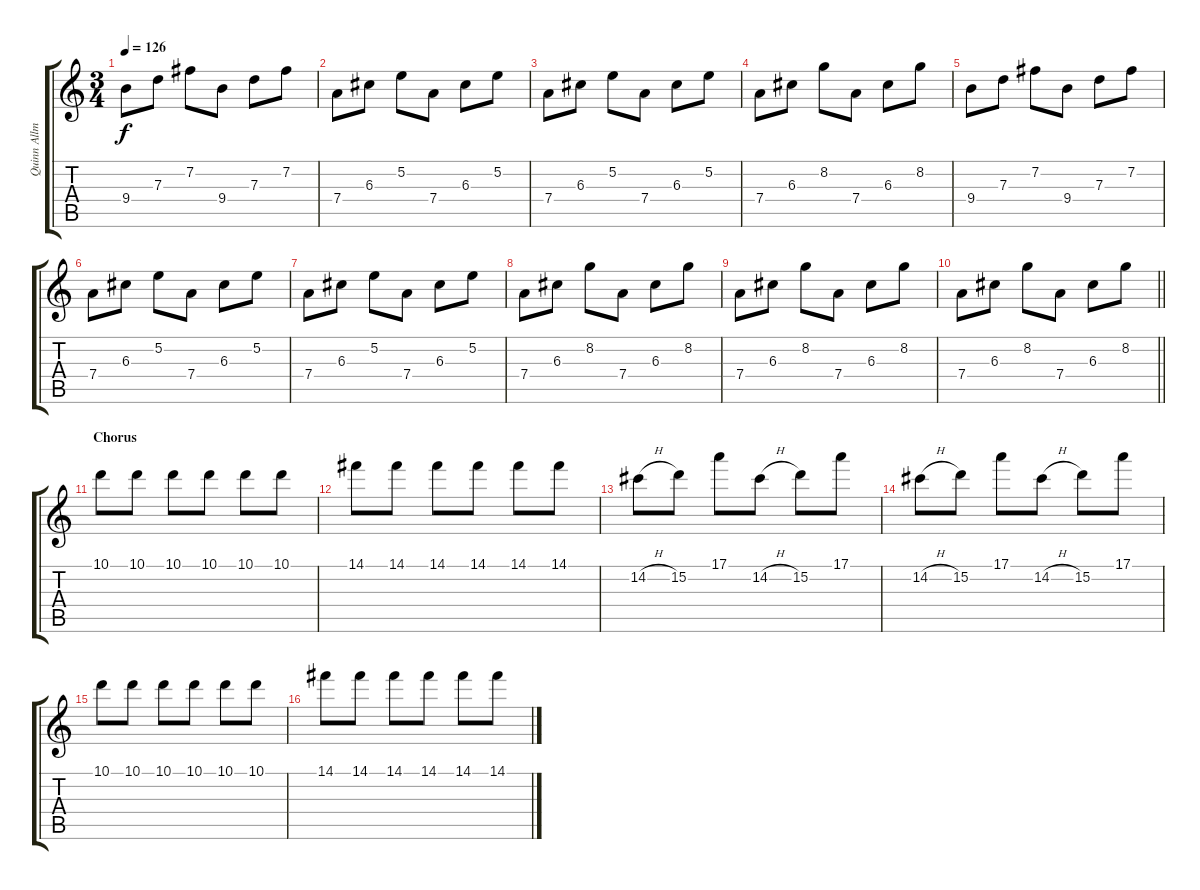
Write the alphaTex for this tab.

\track ("Quinn Allman [Lead Guitar]" "Quinn Allm") {instrument overdrivenguitar}
\staff {score tabs}
\tuning (E4 B3 G3 D3 A2 D2) {hide}
\ts (3 4)
\tempo 126
\clef g2
\ks c
9.4.8{dy f instrument acousticguitarsteel} 7.3.8 7.2.8 9.4.8 7.3.8 7.2.8 |
7.4.8 6.3.8 5.2.8 7.4.8 6.3.8 5.2.8 |
7.4.8 6.3.8 5.2.8 7.4.8 6.3.8 5.2.8 |
7.4.8 6.3.8 8.2.8 7.4.8 6.3.8 8.2.8 |
9.4.8{instrument acousticguitarsteel} 7.3.8 7.2.8 9.4.8 7.3.8 7.2.8 |
7.4.8 6.3.8 5.2.8 7.4.8 6.3.8 5.2.8 |
7.4.8 6.3.8 5.2.8 7.4.8 6.3.8 5.2.8 |
7.4.8 6.3.8 8.2.8 7.4.8 6.3.8 8.2.8 |
7.4.8 6.3.8 8.2.8 7.4.8 6.3.8 8.2.8 |
\barLineRight lightlight
7.4.8 6.3.8 8.2.8 7.4.8 6.3.8 8.2.8 |
\section ("" "Chorus")
10.1.8{instrument overdrivenguitar} 10.1.8 10.1.8 10.1.8 10.1.8 10.1.8 |
14.1.8 14.1.8 14.1.8 14.1.8 14.1.8 14.1.8 |
14.2{h}.8 15.2.8 17.1.8 14.2{h}.8 15.2.8 17.1.8 |
14.2{h}.8 15.2.8 17.1.8 14.2{h}.8 15.2.8 17.1.8 |
10.1.8{instrument overdrivenguitar} 10.1.8 10.1.8 10.1.8 10.1.8 10.1.8 |
14.1.8 14.1.8 14.1.8 14.1.8 14.1.8 14.1.8
